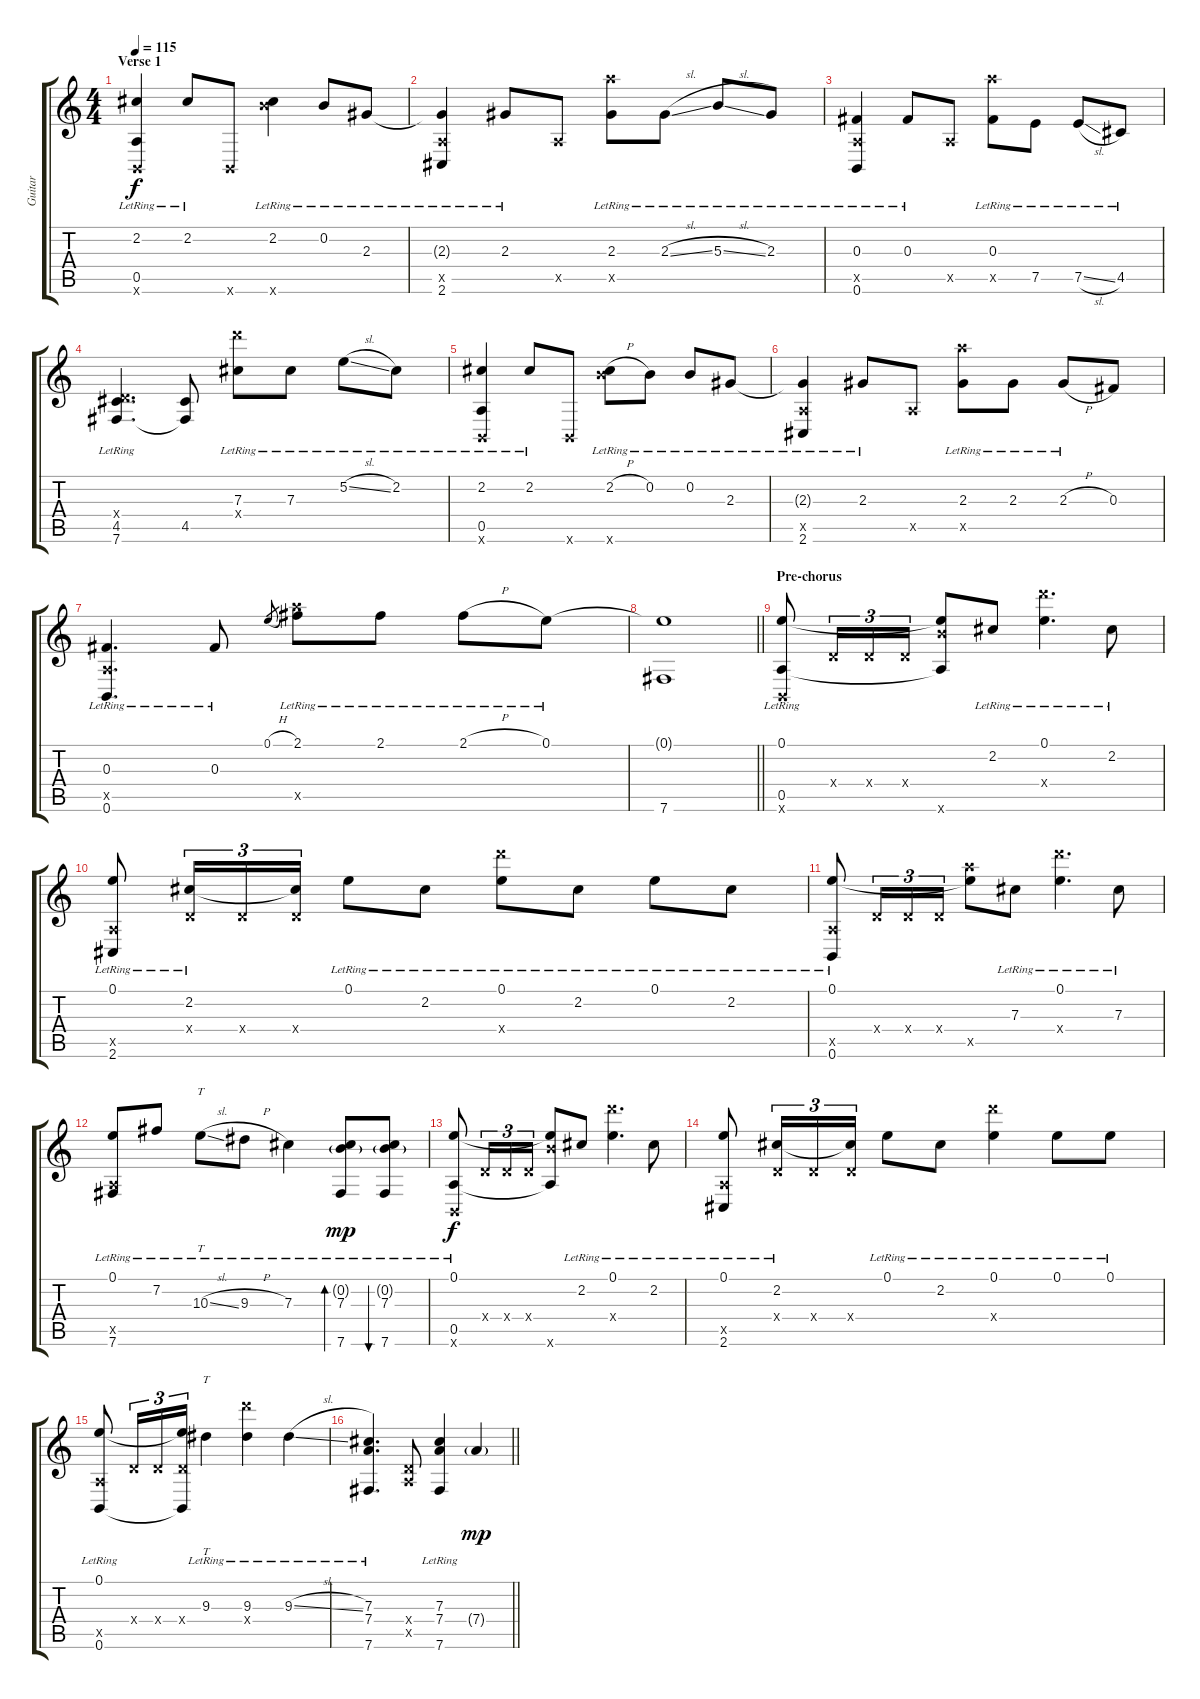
\track ("Guitar" "Guitar") {instrument acousticguitarsteel}
\staff {score tabs}
\tuning (E4 B3 Gb3 D3 A2 B1) {hide}
\ts (4 4)
\section ("" "Verse 1")
\tempo 115
\clef g2
\ks c
(2.2{lr} 0.5{lr} 0.6{x}).4{dy f} 2.2{lr}.8 0.6{x}.8 (2.2{lr} 24.6{x}).4 0.2{lr}.8 2.3{lr}.8 |
(2.3{t} 0.5{x} 2.6{lr}).4 2.3{lr}.8 0.5{x}.8 (2.3{lr} 24.5{x}).8 2.3{sl lr}.8 5.3{sl lr}.8 2.3{lr}.8 |
(0.3{lr} 0.5{x} 0.6{lr}).4 0.3{lr}.8 0.5{x}.8 (0.3{lr} 24.5{x}).8 7.5{lr}.8 7.5{sl lr}.8 4.5{lr}.8 |
(0.4{x} 4.5{lr} 7.6{lr}).4{d} (4.5 7.6{t}).8 (7.3{lr} 24.4{x}).8 7.3{lr}.8 5.2{sl lr}.8 2.2{lr}.8 |
(2.2{lr} 0.5{lr} 0.6{x}).4 2.2{lr}.8 0.6{x}.8 (2.2{h lr} 24.6{x}).8 0.2{lr}.8 0.2{lr}.8 2.3{lr}.8 |
(2.3{t} 0.5{x} 2.6{lr}).4 2.3{lr}.8 0.5{x}.8 (2.3{lr} 24.5{x}).8 2.3{lr}.8 2.3{h lr}.8 0.3.8 |
(0.3{lr} 0.5{x} 0.6{lr}).4{d} 0.3{lr}.8 0.1{h}.8{gr} (2.1{lr} 24.5{x}).8 2.1{lr}.8 2.1{h lr}.8 0.1{lr}.8 |
\barLineRight lightlight
(0.1{t} 7.6).1 |
\section ("" "Pre-chorus")
(0.1{lr} 0.5{lr} 0.6{x}).8 0.4{x}.16{tu (3 2)} 0.4{x}.16{tu (3 2)} 0.4{x}.16{tu (3 2)} (0.1{t} 0.5{t} 24.6{x}).8 2.2{lr}.8 (0.1{lr} 24.4{x}).4{d} 2.2{lr}.8 |
(0.1{lr} 0.5{x} 2.6{lr}).8 (2.2{lr} 0.4{x}).16{tu (3 2)} 0.4{x}.16{tu (3 2)} (2.2{t} 0.4{x}).16{tu (3 2)} 0.1{lr}.8 2.2{lr}.8 (0.1{lr} 24.4{x}).8 2.2{lr}.8 0.1{lr}.8 2.2{lr}.8 |
(0.1{lr} 0.5{x} 0.6{lr}).8 0.4{x}.16{tu (3 2)} 0.4{x}.16{tu (3 2)} 0.4{x}.16{tu (3 2)} (0.1{t} 24.5{x}).8 7.3{lr}.8 (0.1{lr} 24.4{x}).4{d} 7.3{lr}.8 |
(0.1{lr} 0.5{x} 7.6{lr}).8 7.2{lr}.8 10.3{sl lr}.8{tt} 9.3{h lr}.8 7.3{lr}.4 (0.2{g lr} 7.3{lr} 7.6{lr}).8{bd 30 dy mp} (0.2{g lr} 7.3{lr} 7.6{lr}).8{bu 30} |
(0.1{lr} 0.5{lr} 0.6{x}).8{dy f} 0.4{x}.16{tu (3 2)} 0.4{x}.16{tu (3 2)} 0.4{x}.16{tu (3 2)} (0.1{t} 0.5{t} 24.6{x}).8 2.2{lr}.8 (0.1{lr} 24.4{x}).4{d} 2.2{lr}.8 |
(0.1{lr} 0.5{x} 2.6{lr}).8 (2.2{lr} 0.4{x}).16{tu (3 2)} 0.4{x}.16{tu (3 2)} (2.2{t} 0.4{x}).16{tu (3 2)} 0.1{lr}.8 2.2{lr}.8 (0.1{lr} 24.4{x}).4 0.1{lr}.8 0.1{lr}.8 |
(0.1{lr} 0.5{x} 0.6{lr}).8 0.4{x}.16{tu (3 2)} 0.4{x}.16{tu (3 2)} (0.1{t} 0.4{x} 0.6{t}).16{tu (3 2)} 9.3{lr}.4{tt} (9.3{lr} 24.4{x}).4 9.3{sl lr}.4 |
\barLineRight lightlight
(7.3{lr} 7.4{lr} 7.6{lr}).4{d} (0.4{x} 0.5{x}).8 (7.3{lr} 7.4{lr} 7.6{lr}).4 7.4{g}.4{dy mp}
